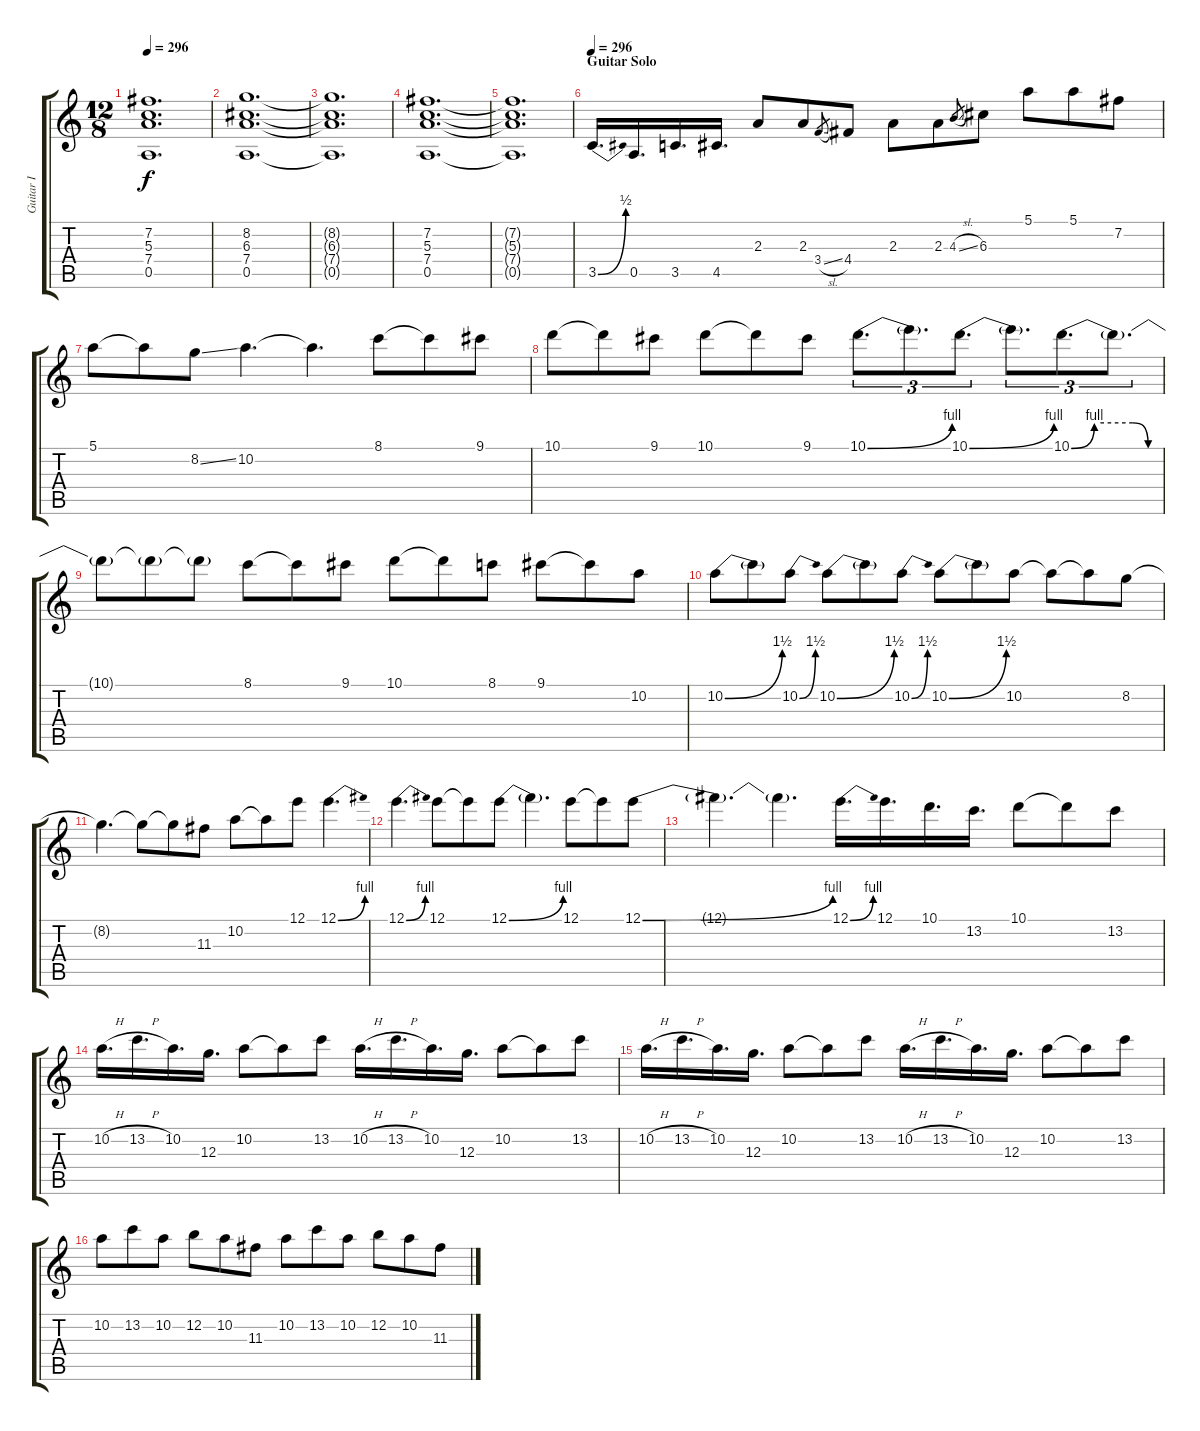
\track ("Guitar I" "Guitar I") {instrument overdrivenguitar}
\staff {score tabs}
\tuning (E4 B3 G3 D3 A2 E2) {hide}
\ts (12 8)
\tempo 296
\clef g2
\ks c
(7.2{t} 5.3{t} 7.4{t} 0.5{t}).1{d dy f} |
(8.2 6.3 7.4 0.5).1{d} |
(8.2{t} 6.3{t} 7.4{t} 0.5{t}).1{d} |
(7.2 5.3 7.4 0.5).1{d} |
(7.2{t} 5.3{t} 7.4{t} 0.5{t}).1{d} |
\section ("" "Guitar Solo")
\tempo 296
3.5{be (bend 0 0 60 2)}.16{d} 0.5.16{d} 3.5.16{d} 4.5.16{d} 2.3.8 2.3.8 3.4{sl}.8{gr} 4.4.8 2.3.8 2.3.8 4.3{sl}.8{gr} 6.3.8 5.1.8 5.1.8 7.2.8 |
5.1.8 5.1{t}.8 8.2{ss}.8 10.2.4{d} 10.2{t}.4{d} 8.1.8 8.1{t}.8 9.1.8 |
10.1.8 10.1{t}.8 9.1.8 10.1.8 10.1{t}.8 9.1.8 10.1{be (bend 0 0 60 4)}.8{d tu (3 2)} 10.1{t}.8{d tu (3 2)} 10.1{be (bend 0 0 60 4)}.8{d tu (3 2)} 10.1{t}.8{d tu (3 2)} 10.1{be (custom 0 0 15 4 40 4 50 0 60 0)}.8{d tu (3 2)} 10.1{t}.8{d tu (3 2)} |
10.1{t}.8 10.1{t}.8 10.1{t}.8 8.1.8 8.1{t}.8 9.1.8 10.1.8 10.1{t}.8 8.1.8 9.1.8 9.1{t}.8 10.2.8 |
10.2{be (bend 0 0 60 6)}.8 10.2{t}.8 10.2{be (bend 0 0 60 6)}.8 10.2{be (bend 0 0 60 6)}.8 10.2{t}.8 10.2{be (bend 0 0 60 6)}.8 10.2{be (bend 0 0 60 6)}.8 10.2{t}.8 10.2.8 10.2{t}.8 10.2{t}.8 8.2.8 |
8.2{t}.4{d} 8.2{t}.8 8.2{t}.8 11.3.8 10.2.8 10.2{t}.8 12.1.8 12.1{be (bend 0 0 60 4)}.4{d} |
12.1{be (bend 0 0 60 4)}.4{d} 12.1.8 12.1{t}.8 12.1{be (bend 0 0 60 4)}.8 12.1{t}.4{d} 12.1.8 12.1{t}.8 12.1{be (bend 0 0 60 4)}.8 |
12.1{t}.4{d} 12.1{t}.4{d} 12.1{be (bend 0 0 60 4)}.16{d} 12.1.16{d} 10.1.16{d} 13.2.16{d} 10.1.8 10.1{t}.8 13.2.8 |
10.2{h}.16{d} 13.2{h}.16{d} 10.2.16{d} 12.3.16{d} 10.2.8 10.2{t}.8 13.2.8 10.2{h}.16{d} 13.2{h}.16{d} 10.2.16{d} 12.3.16{d} 10.2.8 10.2{t}.8 13.2.8 |
10.2{h}.16{d} 13.2{h}.16{d} 10.2.16{d} 12.3.16{d} 10.2.8 10.2{t}.8 13.2.8 10.2{h}.16{d} 13.2{h}.16{d} 10.2.16{d} 12.3.16{d} 10.2.8 10.2{t}.8 13.2.8 |
10.2.8 13.2.8 10.2.8 12.2.8 10.2.8 11.3.8 10.2.8 13.2.8 10.2.8 12.2.8 10.2.8 11.3.8
